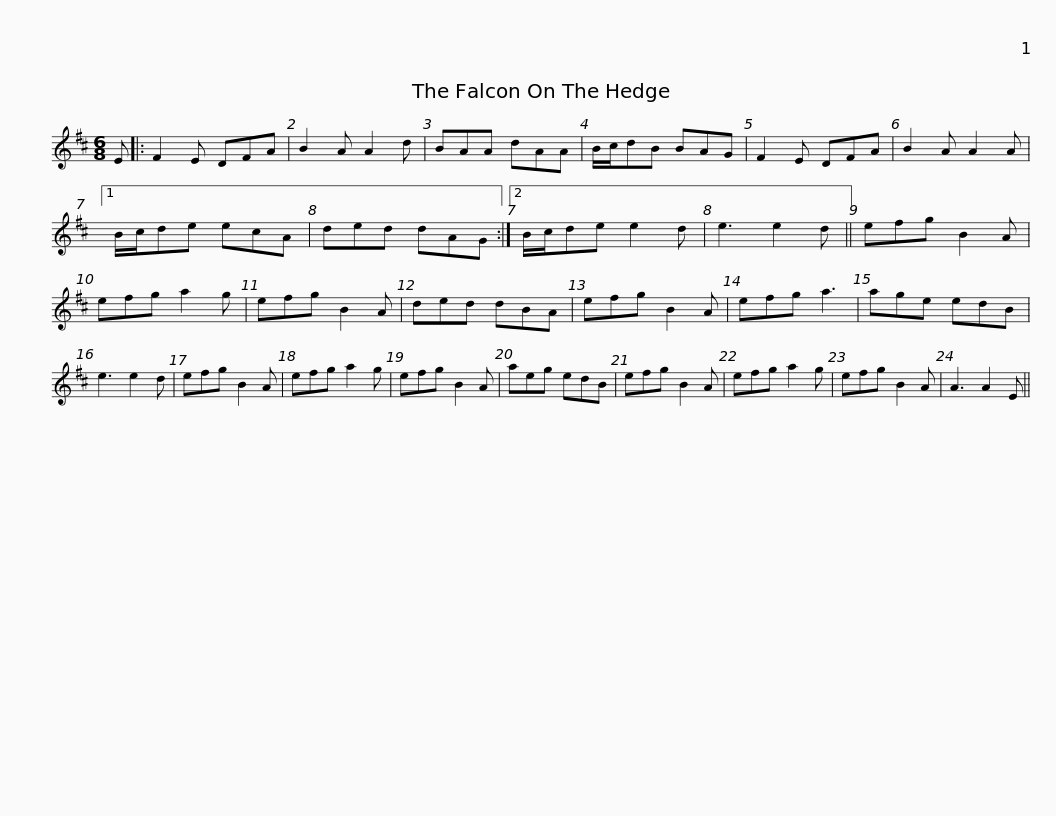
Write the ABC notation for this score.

X:1
L:1/8
M:6/8
I:linebreak $
K:D
V:1 treble
V:1
 E |: F2 E DFA | B2 A A2 d | BAA dAA | B/c/dB BAG | %5
 F2 E DFA | B2 A A2 A |1 B/c/de ecA |$ ded dAG :|2 B/c/de e2 d | %10
 e3 e2 d || efg B2 A | efg a2 g | efg B2 A | ded dBA | %15
 efg B2 A |$ efg a3 | age edB | e3 e2 d | efg B2 A | %20
 efg a2 g | efg B2 A | aeg edB | efg B2 A |$ efg a2 g | %25
 efg B2 A | A3 A2 E || %27
